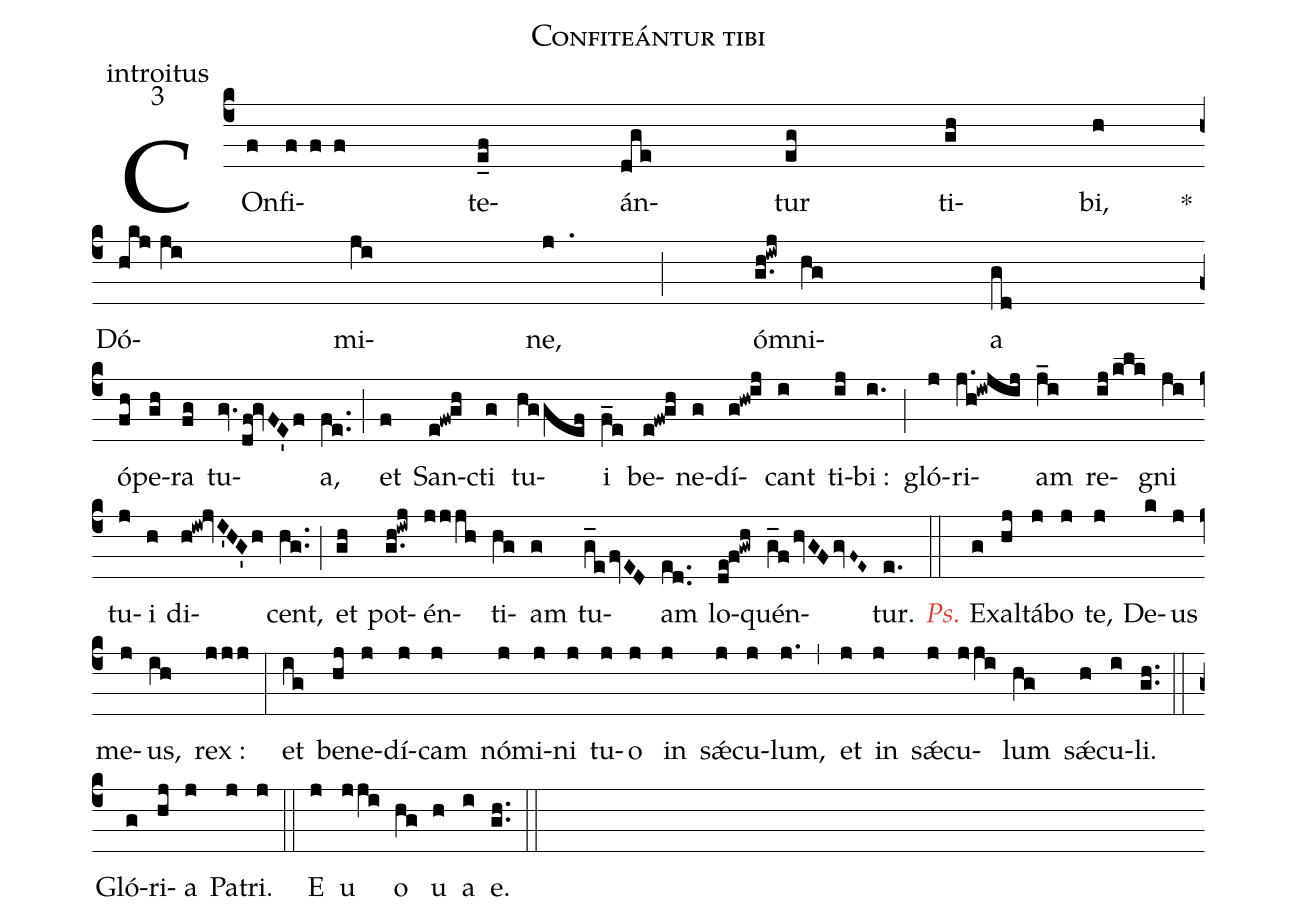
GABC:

name: Confiteántur tibi;
office-part: introitus;
mode: 3;
%%
(c4) COn(f)fi(fff)te(e_f)án(dge)tur(eg) ti(gh)bi,(h) *() (z) Dó(hkjji)mi(ji)ne,(j.) (;)
ó(g.h!iwj)mni(hg)a(gd) (z) ó(fh)pe(gh)ra(fg) tu(gv.df!gvFE'f)a,(fe..) (;)
et(f) San(e!fw!gh)cti(g) tu(hggef)i(f_e) be(e!fw!gh)ne(g)dí(g!hw!ij)cant(i) ti(ij)bi :(i.) (;)
gló(j)ri(j.h!iwjij)am(j_i) re(ij!/klk)gni(ji) tu(j)i(h) di(h!iw!jvI'HG'h)cent,(hg..) (;)
et(gh) pot(g.h!iwj)én(jjjh)ti(hg)am(g) tu(g_efvED)am(ed..) lo(de!f!gwh)quén(g_f!/hvGF!/gvF~E~)tur.(e.) (::)

<i><c>Ps.</c></i> Ex(g)al(hj)tá(j)bo(j) te,(j) De(k)us(j) me(j)us,(ih) rex :(jjj) (:)
et(ig) be(hj)ne(j)dí(j)cam(j) nó(j)mi(j)ni(j) tu(j)o(j) in(j) sǽ(j)cu(j)lum,(j.) (,)
et(j) in(j) sǽ(j)cu(jji)lum(hg) sǽ(h)cu(i)li.(gh..) (::)

Gló(g)ri(hj)a(j) Pa(j)tri.(j) (::)

<eu>E(j) u(jji) o(hg) u(h) a(i) e.</eu>(gh..) (::)
